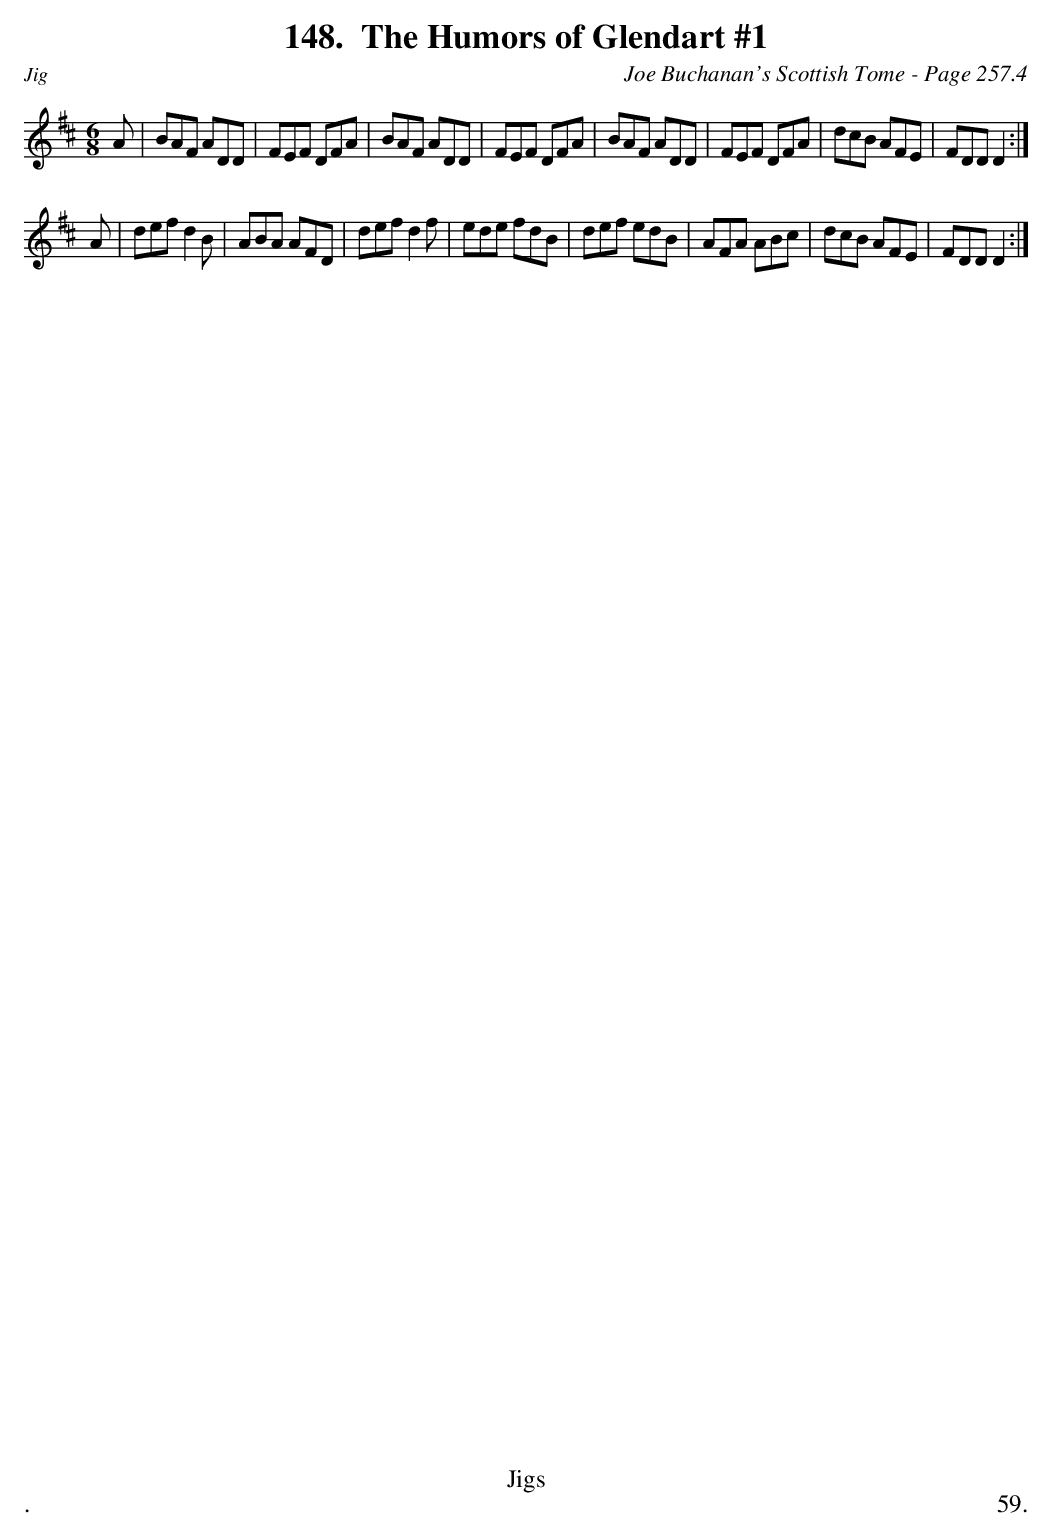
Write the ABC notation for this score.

X:1
T:Humors of Glendart #1, The
C:Joe Buchanan's Scottish Tome - Page 257.4
L:1/8
M:6/8
K:D
A | BAF ADD | FEF DFA | BAF ADD | FEF DFA | BAF ADD | FEF DFA | dcB AFE | FDD D2 :|
A | def d2 B | ABA AFD | def d2 f | ede fdB | def edB | AFA ABc | dcB AFE | FDD D2 :|
